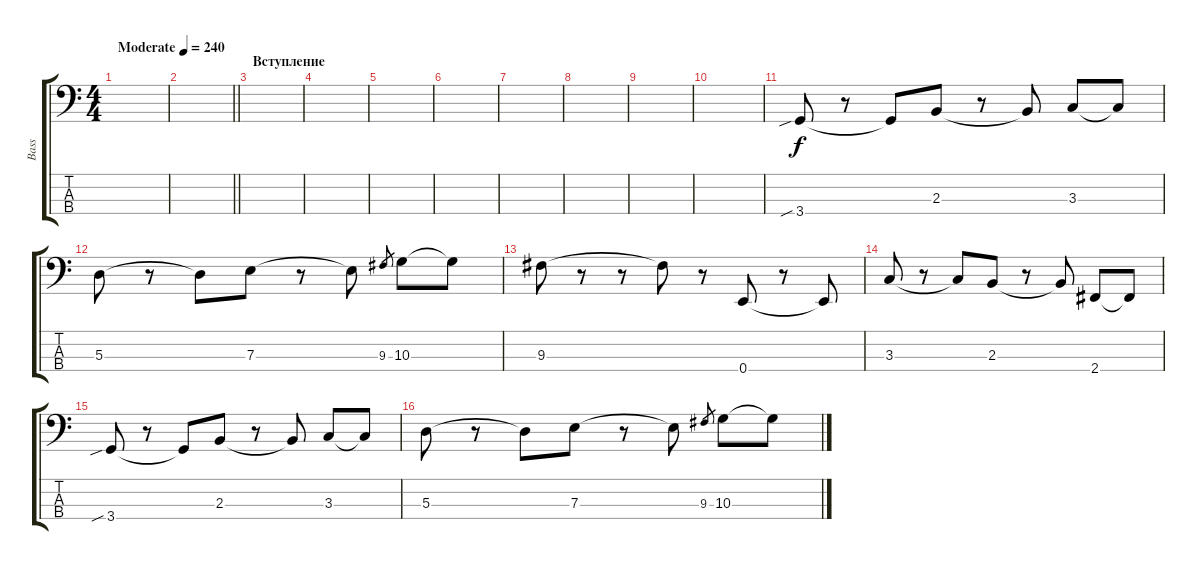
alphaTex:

\track ("Bass" "Bass") {instrument electricbassfinger}
\staff {score tabs}
\tuning (G2 D2 A1 E1) {hide}
\ts (4 4)
\tempo (240 "Moderate")
\clef f4
\ks c
|
\barLineRight lightlight
|
\section ("" "Вступление")
|
|
|
|
|
|
|
|
3.4{sib}.8 r.8 3.4{t}.8 2.3.8 r.8 2.3{t}.8 3.3.8 3.3{t}.8 |
5.3.8 r.8 5.3{t}.8 7.3.8 r.8 7.3{t}.8 9.3.8{gr} 10.3.8 10.3{t}.8 |
9.3.8 r.8 r.8 9.3{t}.8 r.8 0.4.8 r.8 0.4{t}.8 |
3.3.8 r.8 3.3{t}.8 2.3.8 r.8 2.3{t}.8 2.4.8 2.4{t}.8 |
3.4{sib}.8 r.8 3.4{t}.8 2.3.8 r.8 2.3{t}.8 3.3.8 3.3{t}.8 |
5.3.8 r.8 5.3{t}.8 7.3.8 r.8 7.3{t}.8 9.3.8{gr} 10.3.8 10.3{t}.8
